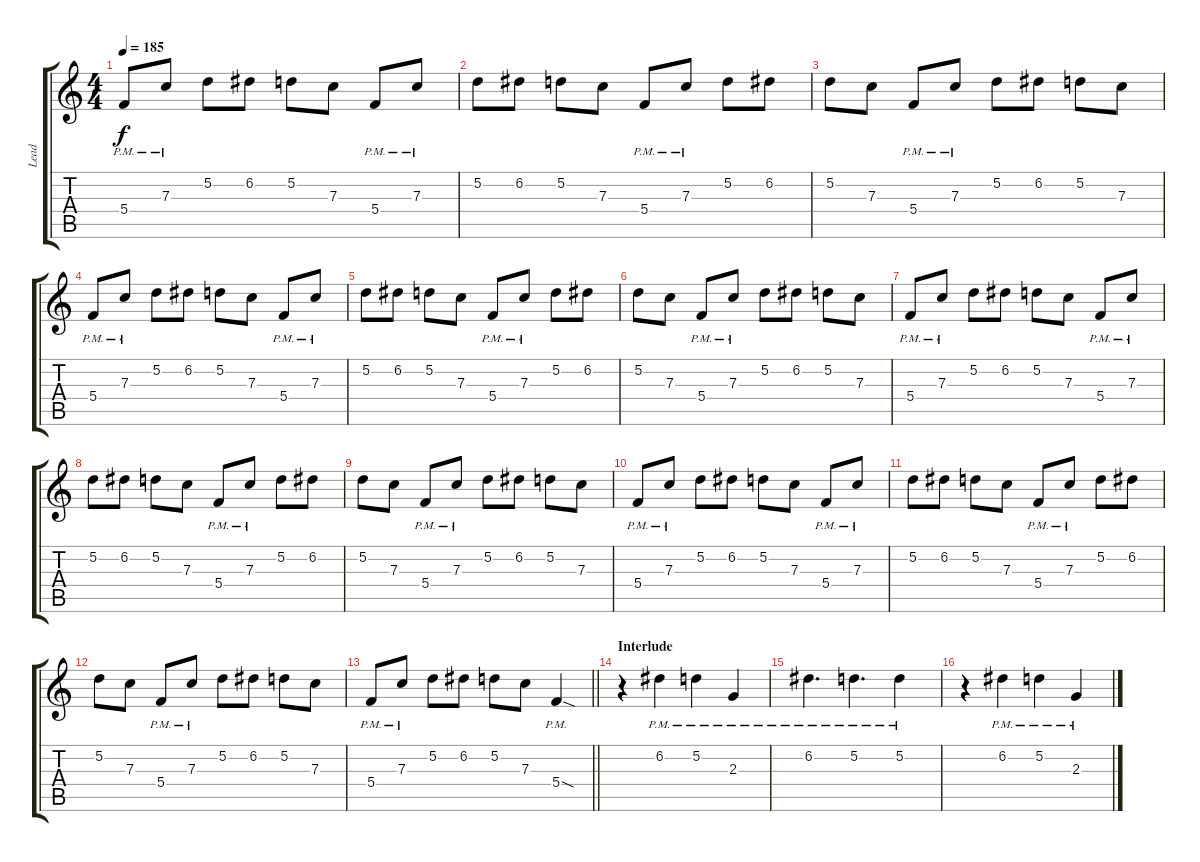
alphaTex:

\track ("Lead" "Lead") {instrument overdrivenguitar}
\staff {score tabs}
\tuning (D4 A3 F3 C3 G2 C2) {hide}
\ts (4 4)
\tempo 185
\clef g2
\ks c
5.4{pm}.8{dy f} 7.3{pm}.8 5.2.8 6.2.8 5.2.8 7.3.8 5.4{pm}.8 7.3{pm}.8 |
5.2.8 6.2.8 5.2.8 7.3.8 5.4{pm}.8 7.3{pm}.8 5.2.8 6.2.8 |
5.2.8 7.3.8 5.4{pm}.8 7.3{pm}.8 5.2.8 6.2.8 5.2.8 7.3.8 |
5.4{pm}.8 7.3{pm}.8 5.2.8 6.2.8 5.2.8 7.3.8 5.4{pm}.8 7.3{pm}.8 |
5.2.8 6.2.8 5.2.8 7.3.8 5.4{pm}.8 7.3{pm}.8 5.2.8 6.2.8 |
5.2.8 7.3.8 5.4{pm}.8 7.3{pm}.8 5.2.8 6.2.8 5.2.8 7.3.8 |
5.4{pm}.8 7.3{pm}.8 5.2.8 6.2.8 5.2.8 7.3.8 5.4{pm}.8 7.3{pm}.8 |
5.2.8 6.2.8 5.2.8 7.3.8 5.4{pm}.8 7.3{pm}.8 5.2.8 6.2.8 |
5.2.8 7.3.8 5.4{pm}.8 7.3{pm}.8 5.2.8 6.2.8 5.2.8 7.3.8 |
5.4{pm}.8 7.3{pm}.8 5.2.8 6.2.8 5.2.8 7.3.8 5.4{pm}.8 7.3{pm}.8 |
5.2.8 6.2.8 5.2.8 7.3.8 5.4{pm}.8 7.3{pm}.8 5.2.8 6.2.8 |
5.2.8 7.3.8 5.4{pm}.8 7.3{pm}.8 5.2.8 6.2.8 5.2.8 7.3.8 |
\barLineRight lightlight
5.4{pm}.8 7.3{pm}.8 5.2.8 6.2.8 5.2.8 7.3.8 5.4{sod pm}.4 |
\section ("" "Interlude")
r.4{instrument electricguitarmuted} 6.2{pm}.4 5.2{pm}.4 2.3{pm}.4 |
6.2{pm}.4{d} 5.2{pm}.4{d} 5.2{pm}.4 |
r.4 6.2{pm}.4 5.2{pm}.4 2.3{pm}.4
